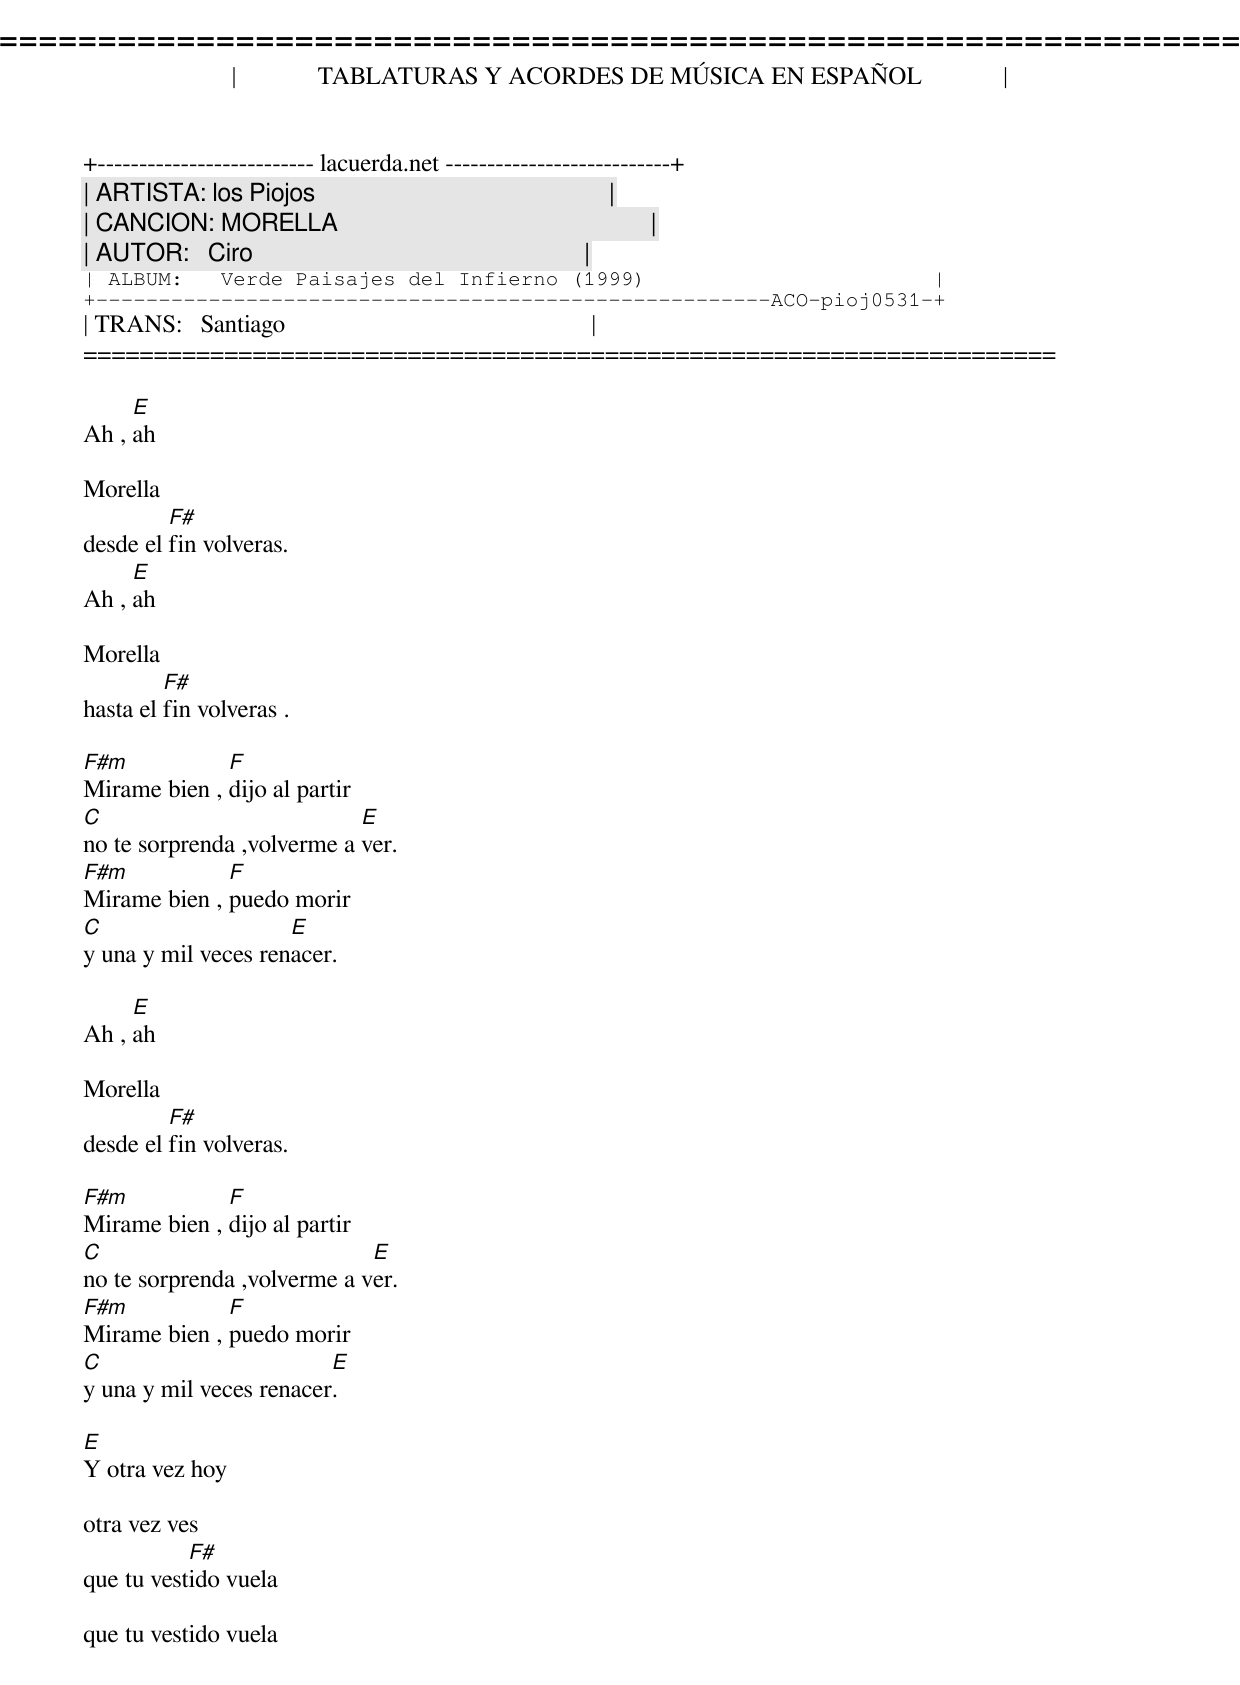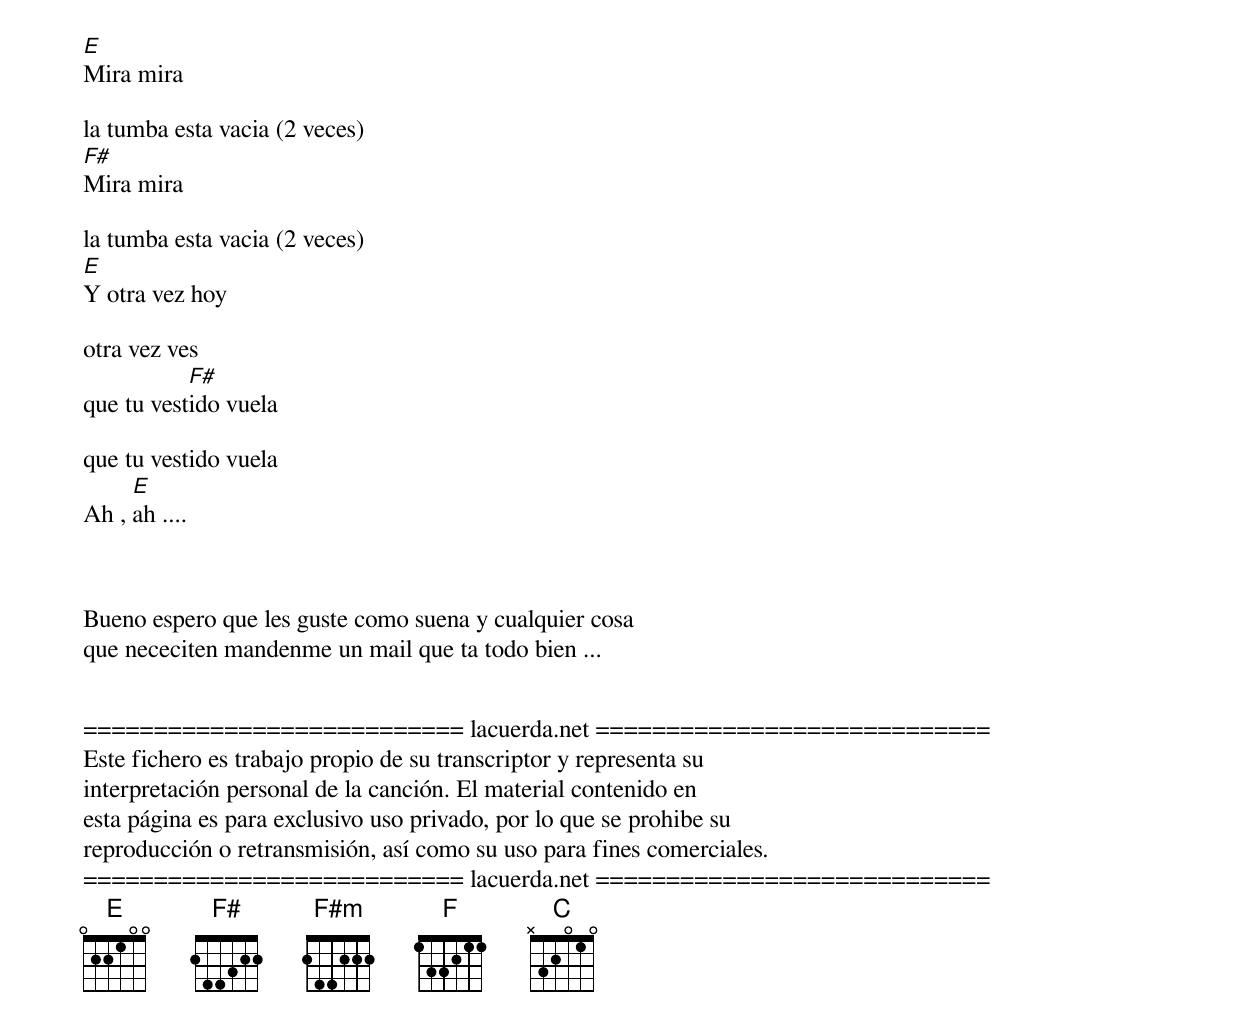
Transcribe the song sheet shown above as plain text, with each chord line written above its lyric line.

=====================================================================
|             TABLATURAS Y ACORDES DE MÚSICA EN ESPAÑOL             |
+-------------------------- lacuerda.net ---------------------------+
| ARTISTA: los Piojos                                               |
| CANCION: MORELLA                                                  |
| AUTOR:   Ciro                                                     |
| ALBUM:   Verde Paisajes del Infierno (1999)                       |
+------------------------------------------------------ACO-pioj0531-+
| TRANS:   Santiago                                                 |
=====================================================================

     E
Ah , ah

Morella
         F#
desde el fin volveras.
     E
Ah , ah

Morella
         F#
hasta el fin volveras .

F#m           F
Mirame bien , dijo al partir
C                           E
no te sorprenda ,volverme a ver.
F#m           F
Mirame bien , puedo morir
C                    E
y una y mil veces renacer.

     E
Ah , ah

Morella
         F#
desde el fin volveras.

F#m           F
Mirame bien , dijo al partir
C                            E
no te sorprenda ,volverme a ver.
F#m           F
Mirame bien , puedo morir
C                        E
y una y mil veces renacer.

E
Y otra vez hoy

otra vez ves
           F#
que tu vestido vuela

que tu vestido vuela
E
Mira mira

la tumba esta vacia (2 veces)
F#
Mira mira

la tumba esta vacia (2 veces)
E
Y otra vez hoy

otra vez ves
           F#
que tu vestido vuela

que tu vestido vuela
     E
Ah , ah ....



Bueno espero que les guste como suena y cualquier cosa
que nececiten mandenme un mail que ta todo bien ...


=========================== lacuerda.net ============================
Este fichero es trabajo propio de su transcriptor y representa su
interpretación personal de la canción. El material contenido en
esta página es para exclusivo uso privado, por lo que se prohibe su
reproducción o retransmisión, así como su uso para fines comerciales.
=========================== lacuerda.net ============================
